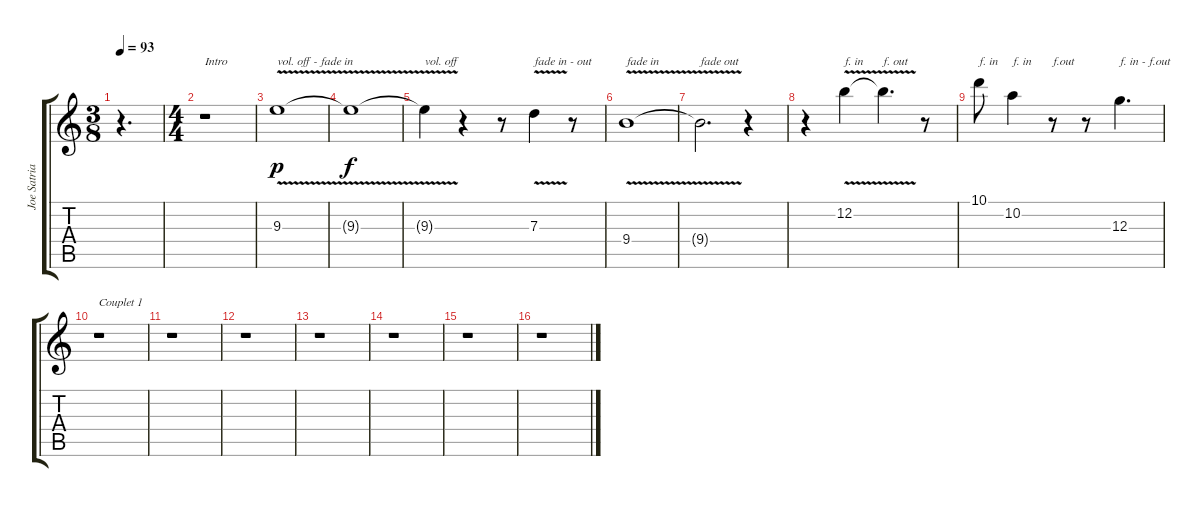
\track ("Joe Satriani" "Joe Satria") {instrument overdrivenguitar}
\staff {score tabs}
\tuning (E4 B3 G3 D3 A2 E2) {hide}
\ts (3 8)
\tempo 93
\clef g2
\ks c
r.4{d dy p instrument overdrivenguitar} |
\ts (4 4)
r.1{txt "Intro"} |
9.3{v}.1{txt "vol. off - fade in"} |
9.3{v t}.1{dy f} |
9.3{v t}.4{txt "vol. off"} r.4 r.8 7.3{v}.4{txt "fade in - out"} r.8 |
9.4{v}.1{txt "fade in"} |
9.4{t}.2{d txt "fade out"} r.4 |
r.4 12.2{v}.4{txt "f. in"} 12.2{t}.4{d txt "f. out"} r.8 |
10.1.8{txt "f. in"} 10.2.4{txt "f. in"} r.8{txt "f.out"} r.8 12.3.4{d txt "f. in - f.out"} |
r.1{txt "Couplet 1"} |
r.1 |
r.1 |
r.1 |
r.1 |
r.1 |
r.1
